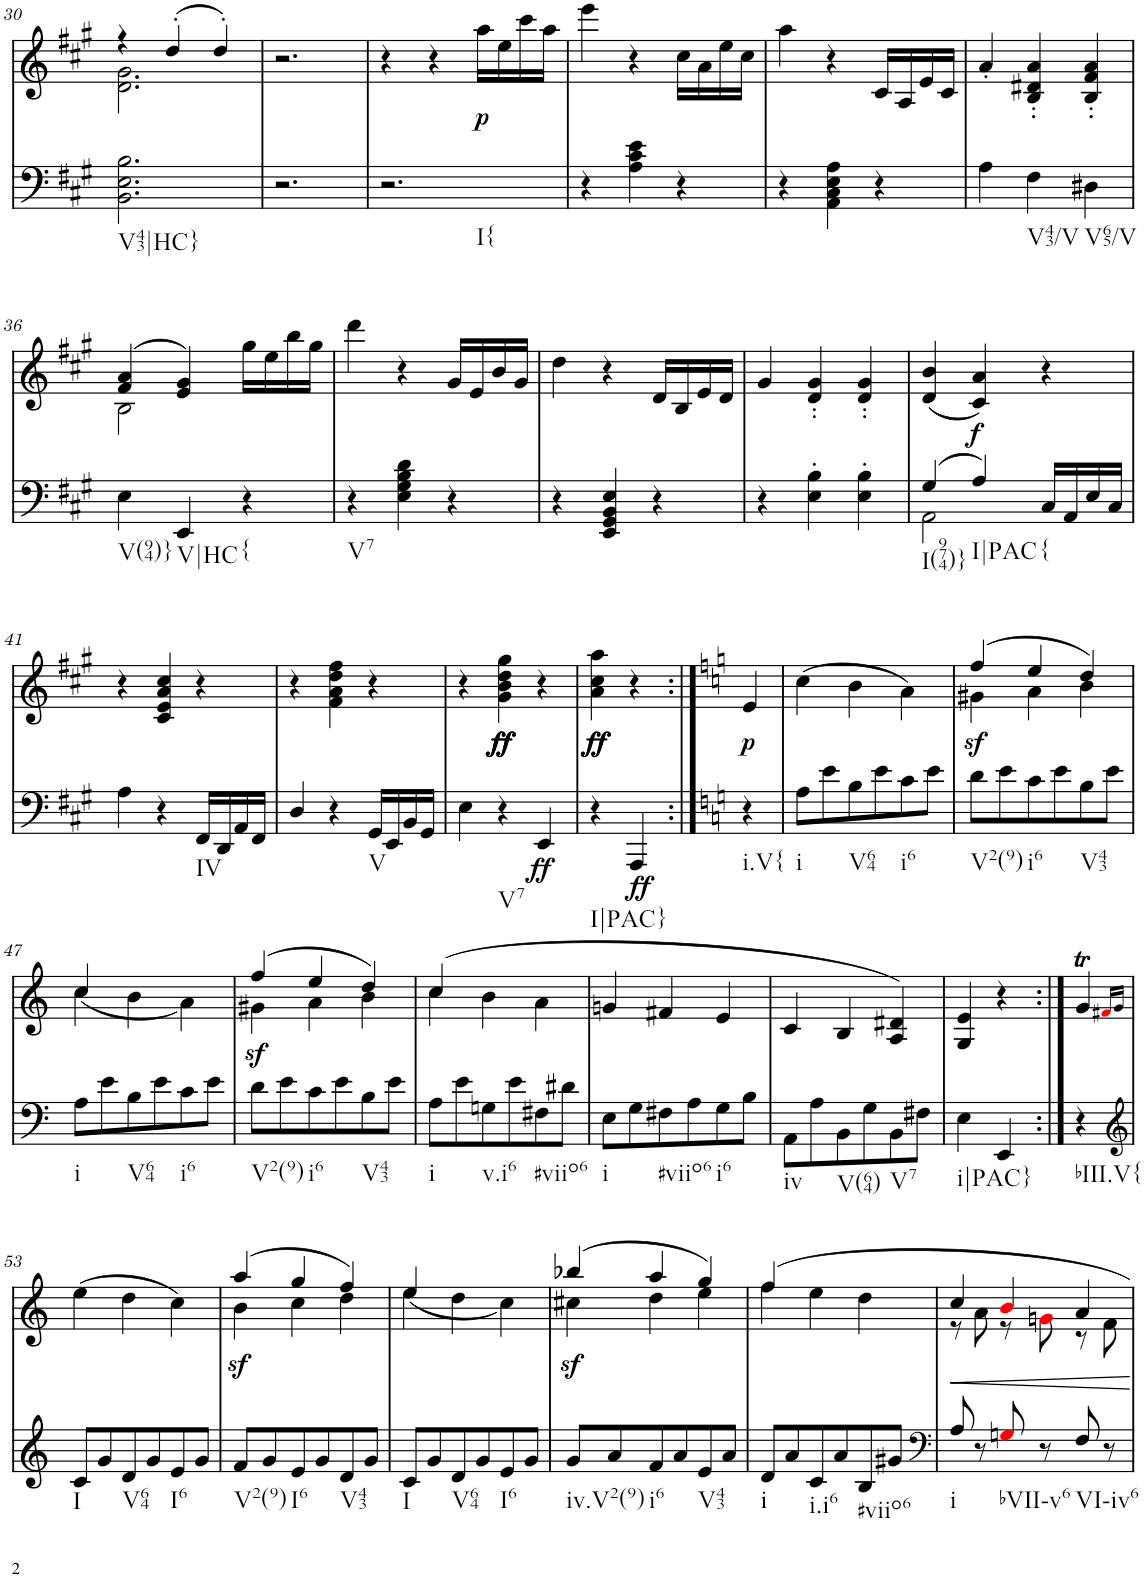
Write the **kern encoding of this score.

**kern	**dynam	**harte	**kern	**dynam
*part2	*part2	*part2	*part1	*part1
*staff2	*staff2	*	*staff1	*staff1
*I"piano	*	*	*I"piano	*
*I'Pno	*	*	*I'Pno	*
!!LO:PB:g=z
*clefF4	*	*	*clefG2	*
*k[f#c#g#]	*	*	*k[f#c#g#]	*
*A:	*	*	*A:	*
*M3/4	*	*	*M3/4	*
=30	=30	=30	=30	=30
*	*	*	*^	*
2.BB\ 2.E\ 2.B\	.	.	4r	2.d\ 2.g#\	.
.	.	.	(4dd'/	.	.
.	.	.	4dd'/)	.	.
*	*	*	*v	*v	*
=31	=31	=31	=31	=31
2.r	.	.	2.r	.
=32	=32	=32	=32	=32
2.r	.	.	4r	.
.	.	.	4r	.
!	!	!	!	!LO:DY:b
.	.	.	16aa\LL	p
.	.	.	16ee\	.
.	.	.	16ccc#\	.
.	.	.	16aa\JJ	.
=33	=33	=33	=33	=33
4r	.	.	4eee\	.
4A\ 4c#\ 4e\	.	.	4r	.
4r	.	.	16cc#\LL	.
.	.	.	16a\	.
.	.	.	16ee\	.
.	.	.	16cc#\JJ	.
=34	=34	=34	=34	=34
4r	.	.	4aa\	.
4AA\ 4C#\ 4E\ 4A\	.	.	4r	.
4r	.	.	16c#/LL	.
.	.	.	16A/	.
.	.	.	16e/	.
.	.	.	16c#/JJ	.
=35	=35	=35	=35	=35
4A\	.	.	4a'/	.
4F#\	.	.	4B/' 4d#X/' 4a/'	.
4D#X\	.	.	4B/' 4f#/' 4a/'	.
!!LO:LB:g=z
=36	=36	=36	=36	=36
*	*	*	*^	*
4E\	.	.	(4f#/ 4a/	2B\	.
4EE/	.	.	4e/ 4g#/)	.	.
!	!	!LO:H:kt={	!	!	!
4r	.	N	16gg#\LL	4ryy	.
.	.	.	16ee\	.	.
.	.	.	16bb\	.	.
.	.	.	16gg#\JJ	.	.
*	*	*	*v	*v	*
=37	=37	=37	=37	=37
4r	.	.	4ddd\	.
4E\ 4G#\ 4B\ 4d\	.	.	4r	.
4r	.	.	16g#/LL	.
.	.	.	16e/	.
.	.	.	16b/	.
.	.	.	16g#/JJ	.
=38	=38	=38	=38	=38
4r	.	.	4dd\	.
4EE/ 4GG#/ 4BB/ 4E/	.	.	4r	.
4r	.	.	16d/LL	.
.	.	.	16B/	.
.	.	.	16e/	.
.	.	.	16d/JJ	.
=39	=39	=39	=39	=39
4r	.	.	4g#/	.
4E\' 4B\'	.	.	4d/' 4g#/'	.
4E\' 4B\'	.	.	4d/' 4g#/'	.
=40	=40	=40	=40	=40
*^	*	*	*	*
(4G#/	2AA\	.	.	(4d/ 4b/	.
!	!	!	!	!	!LO:DY:b
4A/)	.	.	.	4c#/ 4a/)	f
!	!	!	!LO:H:kt={	!	!
16C#/LL	4ryy	.	N	4r	.
16AA/	.	.	.	.	.
16E/	.	.	.	.	.
16C#/JJ	.	.	.	.	.
*v	*v	*	*	*	*
!!LO:LB:g=z
=41	=41	=41	=41	=41
4A\	.	.	4r	.
4r	.	.	4c#/ 4e/ 4a/ 4cc#/	.
16FF#/LL	.	.	4r	.
16DD/	.	.	.	.
16AA/	.	.	.	.
16FF#/JJ	.	.	.	.
=42	=42	=42	=42	=42
4D/	.	.	4r	.
4r	.	.	4f#\ 4a\ 4dd\ 4ff#\	.
16GG#/LL	.	.	4r	.
16EE/	.	.	.	.
16BB/	.	.	.	.
16GG#/JJ	.	.	.	.
=43	=43	=43	=43	=43
4E\	.	.	4r	.
!	!	!	!	!LO:DY:b
!	!	!	!	!LO:DY:n=1:b
!	!	!	!	!LO:DY:n=2:b
!	!	!	!	!LO:DY:n=3:b
4r	.	.	4g#\ 4b\ 4dd\ 4gg#\	ff ff ff ff
!	!LO:DY:b	!	!	!
4EE/	ff	.	4r	.
=44	=44	=44	=44	=44
!	!	!	!	!LO:DY:b
!	!	!	!	!LO:DY:n=1:b
!	!	!	!	!LO:DY:n=2:b
4r	.	.	4a\ 4cc#\ 4aa\	ff ff ff
!	!LO:DY:b	!	!	!
4AAA/	ff	.	4r	.
=44X2:|!	=44X2:|!	=44X2:|!	=44X2:|!	=44X2:|!
*k[]	*	*	*k[]	*
!	!	!	!	!LO:DY:b
4r	.	.	4e/	p
=45	=45	=45	=45	=45
8A\L	.	.	(4cc\	.
8e\	.	.	.	.
8B\	.	.	4b\	.
8e\	.	.	.	.
8c\	.	.	4a\)	.
8e\J	.	.	.	.
=46	=46	=46	=46	=46
*	*	*	*^	*
!	!	!	!	!	!LO:DY:b
8d\L	.	.	(4ff/	4g#X\	sf
8e\	.	.	.	.	.
8c\	.	.	4ee/	4a\	.
8e\	.	.	.	.	.
8B\	.	.	4dd/)	4b\	.
8e\J	.	.	.	.	.
!!LO:LB:g=z	!!
=47	=47	=47	=47	=47	=47
8A\L	.	.	(4cc/	4cc\	.
8e\	.	.	.	.	.
8B\	.	.	2ryy	4b\	.
8e\	.	.	.	.	.
8c\	.	.	.	4a\)	.
8e\J	.	.	.	.	.
=48	=48	=48	=48	=48	=48
!	!	!	!	!	!LO:DY:b
8d\L	.	.	(4ff/	4g#X\	sf
8e\	.	.	.	.	.
8c\	.	.	4ee/	4a\	.
8e\	.	.	.	.	.
8B\	.	.	4dd/)	4b\	.
8e\J	.	.	.	.	.
=49	=49	=49	=49	=49	=49
8A\L	.	.	(4cc/	4cc\	.
8e\	.	.	.	.	.
8Gn\	.	.	2ryy	4b\	.
8e\	.	.	.	.	.
8F#X\	.	.	.	4a\	.
8d#X\J	.	.	.	.	.
*	*	*	*v	*v	*
=50	=50	=50	=50	=50
8E\L	.	.	4gn/	.
8G\	.	.	.	.
8F#X\	.	.	4f#X/	.
8A\	.	.	.	.
8G\	.	.	4e/	.
8B\J	.	.	.	.
=51	=51	=51	=51	=51
8AA\L	.	.	4c/	.
8A\	.	.	.	.
8BB\	.	.	4B/	.
8G\	.	.	.	.
8BB\	.	.	4A/ 4d#X/)	.
8F#X\J	.	.	.	.
=52	=52	=52	=52	=52
4E\	.	.	4G/ 4e/	.
4EE/	.	.	4r	.
=52X3:|!	=52X3:|!	=52X3:|!	=52X3:|!	=52X3:|!
4r	.	.	4gT/	.
.	.	.	16qf#Xi/LL	.
.	.	.	16qg/JJ	.
!!LO:LB:g=z
=53	=53	=53	=53	=53
*clefG2	*	*	*	*
8c/L	.	.	(4ee\	.
8g/	.	.	.	.
8d/	.	.	4dd\	.
8g/	.	.	.	.
8e/	.	.	4cc\)	.
8g/J	.	.	.	.
=54	=54	=54	=54	=54
*	*	*	*^	*
!	!	!	!	!	!LO:DY:b
8f/L	.	.	(4aa/	4b\	sf
8g/	.	.	.	.	.
8e/	.	.	4gg/	4cc\	.
8g/	.	.	.	.	.
8d/	.	.	4ff/)	4dd\	.
8g/J	.	.	.	.	.
=55	=55	=55	=55	=55	=55
8c/L	.	.	(4ee/	4ee\	.
8g/	.	.	.	.	.
8d/	.	.	2ryy	4dd\	.
8g/	.	.	.	.	.
8e/	.	.	.	4cc\)	.
8g/J	.	.	.	.	.
=56	=56	=56	=56	=56	=56
!	!	!	!	!	!LO:DY:b
8g/L	.	.	(4bb-X/	4cc#X\	sf
8a/	.	.	.	.	.
8f/	.	.	4aa/	4dd\	.
8a/	.	.	.	.	.
8e/	.	.	4gg/)	4ee\	.
8a/J	.	.	.	.	.
=57	=57	=57	=57	=57	=57
8d/L	.	.	4ff/	4ff\	.
8a/	.	.	.	.	.
8c/	.	.	2ryy	4ee\	.
8a/	.	.	.	.	.
8B/	.	.	.	4dd\	.
8g#X/J	.	.	.	.	.
=58	=58	=58	=58	=58	=58
*clefF4	*	*	*	*	*
8A/	.	.	4cc/	8r	.
8r	.	.	.	8a\	.
8Gni/	.	.	4bi/	8r	.
8r	.	.	.	8gni\	.
8F/	.	.	4a/	8r	.
8r	.	.	.	8f\	.
*	*	*	*v	*v	*
=	=	=	=	=
*-	*-	*-	*-	*-
